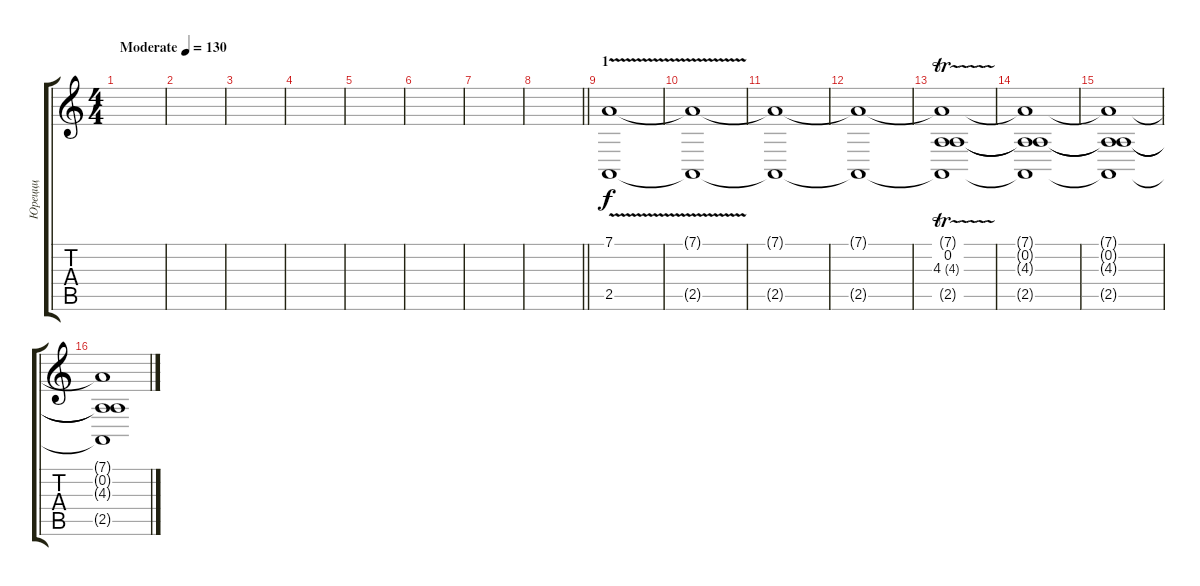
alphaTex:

\track ("Юреццц" "Юреццц") {instrument lead1square}
\staff {score tabs}
\tuning (D4 A3 F3 C3 G2 C2) {hide}
\ts (4 4)
\tempo (130 "Moderate")
\clef g2
\ks c
|
|
|
|
|
|
|
\barLineRight lightlight
|
\section ("" "1")
(7.1{v} 2.5{v}).1{volume 4} |
(7.1{t} 2.5{t}).1 |
(7.1{t} 2.5{t}).1 |
(7.1{t} 2.5{t}).1 |
(7.1{t} 0.2 4.3{tr (4 16)} 2.5{t}).1 |
(7.1{t} 0.2{t} 4.3{t} 2.5{t}).1 |
(7.1{t} 0.2{t} 4.3{t} 2.5{t}).1 |
(7.1{t} 0.2{t} 4.3{t} 2.5{t}).1
